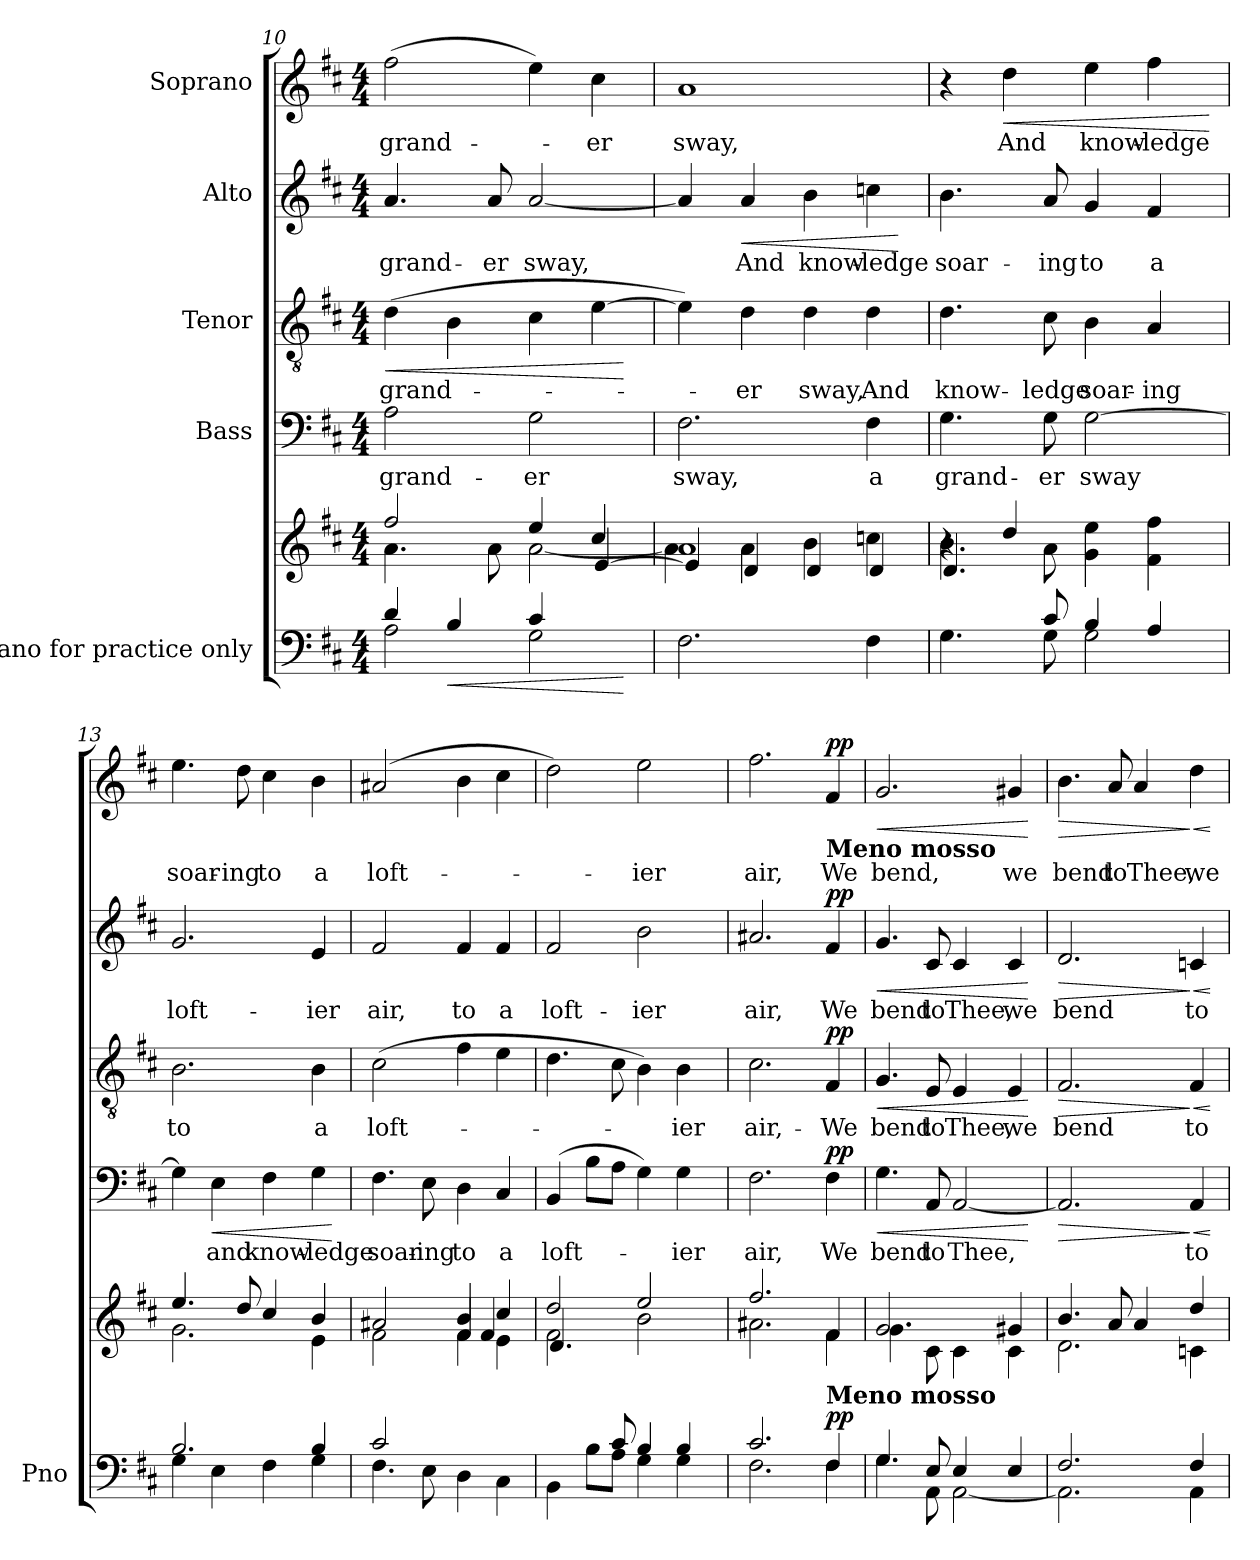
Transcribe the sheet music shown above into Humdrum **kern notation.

**kern	**kern	**dynam	**kern	**text	**dynam	**kern	**text	**dynam	**kern	**text	**dynam	**kern	**text	**dynam
*part5	*part5	*part5	*part4	*part4	*part4	*part3	*part3	*part3	*part2	*part2	*part2	*part1	*part1	*part1
*staff6	*staff5	*staff5/6	*staff4	*staff4	*staff4	*staff3	*staff3	*staff3	*staff2	*staff2	*staff2	*staff1	*staff1	*staff1
*I"Piano for practice only	*	*	*I"Bass	*	*	*I"Tenor	*	*	*I"Alto	*	*	*I"Soprano	*	*
*I'Pno	*	*	*	*	*	*	*	*	*	*	*	*	*	*
*clefF4	*clefG2	*	*clefF4	*	*	*clefGv2	*	*	*clefG2	*	*	*clefG2	*	*
*k[f#c#]	*k[f#c#]	*	*k[f#c#]	*	*	*k[f#c#]	*	*	*k[f#c#]	*	*	*k[f#c#]	*	*
*M4/4	*M4/4	*	*M4/4	*	*	*M4/4	*	*	*M4/4	*	*	*M4/4	*	*
=10	=10	=10	=10	=10	=10	=10	=10	=10	=10	=10	=10	=10	=10	=10
*^	*^	*	*	*	*	*	*	*	*	*	*	*	*	*
*	*	*	*^	*	*	*	*	*	*	*	*	*	*	*	*	*
!	!	!	!	!	!	!	!LO:LY:b	!	!	!LO:LY:b	!LO:HP:b	!	!LO:LY:b	!	!	!LO:LY:b	!
4d/	2A\	2ff#/	4.a\	2.ryy	.	2A\	grand-	.	(4d\	grand-	<	4.a/	grand-	.	(2ff#\	grand-	.
!	!	!	!	!	!LO:HP:b=2	!	!	!	!	!	!	!	!	!	!	!	!
4B/	.	.	.	.	<	.	.	.	4B\	.	.	.	.	.	.	.	.
!	!	!	!	!	!	!	!	!	!	!	!	!	!LO:LY:b	!	!	!	!
.	.	.	8a\	.	.	.	.	.	.	.	.	8a/	-er	.	.	.	.
!	!	!	!	!	!	!	!LO:LY:b	!	!	!	!	!	!LO:LY:b	!	!	!	!
4c#/	2G\	4ee/	[2a\	.	.	2G\	-er	.	4c#\	.	.	[2a/	sway,	.	4ee\)	.	.
!	!	!	!	!	!	!	!	!	!	!	!	!	!	!	!	!LO:LY:b	!
4ryy	.	4cc#/	.	[4e/	.	.	.	.	[4e\	.	.	.	.	.	4cc#\	-er	.
*v	*v	*	*	*	*	*	*	*	*	*	*	*	*	*	*	*	*
*	*v	*v	*v	*	*	*	*	*	*	*	*	*	*	*	*	*
.	.	[	.	.	.	.	.	[	.	.	.	.	.	.
=11	=11	=11	=11	=11	=11	=11	=11	=11	=11	=11	=11	=11	=11	=11
*	*^	*	*	*	*	*	*	*	*	*	*	*	*	*
*	*	*^	*	*	*	*	*	*	*	*	*	*	*	*	*
!	!	!	!	!	!	!LO:LY:b	!	!	!	!	!	!	!	!	!LO:LY:b	!
2.F#\	1a	4a\]	4e/]	.	2.F#\	sway,	.	4e\])	.	.	4a/]	.	.	1a	sway,	.
!	!	!	!	!	!	!	!	!	!LO:LY:b	!	!	!LO:LY:b	!LO:HP:b	!	!	!
.	.	4a\	4d/	.	.	.	.	4d\	-er	.	4a/	And	<	.	.	.
!	!	!	!	!	!	!	!	!	!LO:LY:b	!	!	!LO:LY:b	!	!	!	!
.	.	4b\	4d/	.	.	.	.	4d\	sway,	.	4b\	know-	.	.	.	.
!	!	!	!	!	!	!LO:LY:b	!	!	!LO:LY:b	!	!	!LO:LY:b	!	!	!	!
4F#\	.	4ccn\	4d/	.	4F#\	a	.	4d\	And	.	4ccn\	-ledge	.	.	.	.
*	*v	*v	*v	*	*	*	*	*	*	*	*	*	*	*	*	*
.	.	.	.	.	.	.	.	.	.	.	[	.	.	.
=12	=12	=12	=12	=12	=12	=12	=12	=12	=12	=12	=12	=12	=12	=12
*^	*^	*	*	*	*	*	*	*	*	*	*	*	*	*
*	*	*	*^	*	*	*	*	*	*	*	*	*	*	*	*	*
!	!	!	!	!	!	!	!LO:LY:b	!	!	!LO:LY:b	!	!	!LO:LY:b	!	!	!	!
4.ryy	4.G\	4r	4.b\	4.d/	.	4.G\	grand-	.	4.d\	know-	.	4.b\	soar-	.	4r	.	.
!	!	!	!	!	!	!	!	!	!	!	!	!	!	!	!	!LO:LY:b	!LO:HP:b
.	.	4dd/	.	.	.	.	.	.	.	.	.	.	.	.	4dd\	And	<
!	!	!	!	!	!	!	!LO:LY:b	!	!	!LO:LY:b	!	!	!LO:LY:b	!	!	!	!
8c#/	8G\	.	8a\	2ryy	.	8G\	-er	.	8c#\	-ledge	.	8a/	-ing	.	.	.	.
!	!	!	!	!	!	!	!LO:LY:b	!	!	!LO:LY:b	!	!	!LO:LY:b	!	!	!LO:LY:b	!
4B/	2G\	4g\ 4ee\	2ryy	.	.	[2G\	sway	.	4B\	soar-	.	4g/	to	.	4ee\	know-	.
!	!	!	!	!	!	!	!	!	!	!LO:LY:b	!	!	!LO:LY:b	!	!	!LO:LY:b	!
4A/	.	4f#\ 4ff#\	.	.	.	.	.	.	4A/	-ing	.	4f#/	a	.	4ff#\	-ledge	.
.	.	.	.	8ryy	.	.	.	.	.	.	.	.	.	.	.	.	.
*v	*v	*	*	*	*	*	*	*	*	*	*	*	*	*	*	*	*
*	*v	*v	*v	*	*	*	*	*	*	*	*	*	*	*	*	*
.	.	.	.	.	.	.	.	.	.	.	.	.	.	[
!!LO:LB:g=z
=13	=13	=13	=13	=13	=13	=13	=13	=13	=13	=13	=13	=13	=13	=13
*^	*^	*	*	*	*	*	*	*	*	*	*	*	*	*
!	!	!	!	!	!	!	!	!	!LO:LY:b	!	!	!LO:LY:b	!	!	!LO:LY:b	!
2.B/	4G\	4.ee/	2.g\	.	4G\]	.	.	2.B\	to	.	2.g/	loft-	.	4.ee\	soar-	.
!	!	!	!	!	!	!LO:LY:b	!LO:HP:b	!	!	!	!	!	!	!	!	!
.	4E\	.	.	.	4E\	and	<	.	.	.	.	.	.	.	.	.
!	!	!	!	!	!	!	!	!	!	!	!	!	!	!	!LO:LY:b	!
.	.	8dd/	.	.	.	.	.	.	.	.	.	.	.	8dd\	-ing	.
!	!	!	!	!	!	!LO:LY:b	!	!	!	!	!	!	!	!	!LO:LY:b	!
.	4F#\	4cc#/	.	.	4F#\	know-	.	.	.	.	.	.	.	4cc#\	to	.
!	!	!	!	!	!	!LO:LY:b	!	!	!LO:LY:b	!	!	!LO:LY:b	!	!	!LO:LY:b	!
4B/	4G\	4b/	4e\	.	4G\	-ledge	.	4B\	a	.	4e/	-ier	.	4b\	a	.
*v	*v	*	*	*	*	*	*	*	*	*	*	*	*	*	*	*
*	*v	*v	*	*	*	*	*	*	*	*	*	*	*	*	*
.	.	.	.	.	[	.	.	.	.	.	.	.	.	.
=14	=14	=14	=14	=14	=14	=14	=14	=14	=14	=14	=14	=14	=14	=14
*^	*^	*	*	*	*	*	*	*	*	*	*	*	*	*
*	*	*	*^	*	*	*	*	*	*	*	*	*	*	*	*	*
!	!	!	!	!	!	!	!LO:LY:b	!	!	!LO:LY:b	!	!	!LO:LY:b	!	!	!LO:LY:b	!
2c#/	4.F#\	2a#X/	2f#\	2ryy	.	4.F#\	soar-	.	(2c#\	loft-	.	2f#/	air,	.	(2a#X/	loft-	.
!	!	!	!	!	!	!	!LO:LY:b	!	!	!	!	!	!	!	!	!	!
.	8E\	.	.	.	.	8E\	-ing	.	.	.	.	.	.	.	.	.	.
!	!	!	!	!	!	!	!LO:LY:b	!	!	!	!	!	!LO:LY:b	!	!	!	!
2ryy	4D\	4b/	4f#\	4f#/	.	4D\	to	.	4f#\	.	.	4f#/	to	.	4b\	.	.
!	!	!	!	!	!	!	!LO:LY:b	!	!	!	!	!	!LO:LY:b	!	!	!	!
.	4C#\	4cc#/	4e\	4f#/	.	4C#/	a	.	4e\	.	.	4f#/	a	.	4cc#\	.	.
=15	=15	=15	=15	=15	=15	=15	=15	=15	=15	=15	=15	=15	=15	=15	=15	=15	=15
!	!	!	!	!	!	!	!LO:LY:b	!	!	!	!	!	!LO:LY:b	!	!	!	!
4.ryy	4BB\	2dd/	2f#\	4.d/	.	(4BB/	loft-	.	4.d\	.	.	2f#/	loft-	.	2dd\)	.	.
.	8B\L	.	.	.	.	8B\L	.	.	.	.	.	.	.	.	.	.	.
8c#/	8A\J	.	.	2ryy	.	8A\J	.	.	8c#\	.	.	.	.	.	.	.	.
!	!	!	!	!	!	!	!	!	!	!	!	!	!LO:LY:b	!	!	!LO:LY:b	!
4B/	4G\	2ee/	2b\	.	.	4G\)	.	.	4B\)	.	.	2b\	-ier	.	2ee\	-ier	.
!	!	!	!	!	!	!	!LO:LY:b	!	!	!LO:LY:b	!	!	!	!	!	!	!
4B/	4G\	.	.	.	.	4G\	-ier	.	4B\	-ier	.	.	.	.	.	.	.
.	.	.	.	8ryy	.	.	.	.	.	.	.	.	.	.	.	.	.
=16	=16	=16	=16	=16	=16	=16	=16	=16	=16	=16	=16	=16	=16	=16	=16	=16	=16
!	!	!	!	!	!	!	!LO:LY:b	!	!	!LO:LY:b	!	!	!LO:LY:b	!	!	!LO:LY:b	!
*	*	*	*v	*v	*	*	*	*	*	*	*	*	*	*	*	*	*
2.c#/	2.F#\	2.ff#/	2.a#X\	.	2.F#\	air,	.	2.c#\	air,-	.	2.a#X/	air,	.	2.ff#\	air,	.
!	!	!	!	!	!	!	!	!	!	!	!	!	!	!LO:TX:b:B:t=Meno mosso	!	!
!	!	!LO:TX:b:B:t=Meno mosso	!	!	!	!	!	!	!	!	!	!	!	!	!	!
!	!	!	!	!LO:DY:a=2	!	!LO:LY:b	!LO:DY:a	!	!LO:LY:b	!LO:DY:a	!	!LO:LY:b	!LO:DY:a	!	!LO:LY:b	!LO:DY:a
4F#/	4F#\	4f#/	4f#\	pp	4F#\	We	pp	4F#/	-We	pp	4f#/	We	pp	4f#/	We	pp
=17	=17	=17	=17	=17	=17	=17	=17	=17	=17	=17	=17	=17	=17	=17	=17	=17
!	!	!	!	!	!	!LO:LY:b	!LO:HP:b	!	!LO:LY:b	!LO:HP:b	!	!LO:LY:b	!LO:HP:b	!	!LO:LY:b	!LO:HP:b
4.G/	4.G\	2.g/	4.g\	.	4.G\	bend	<	4.G/	bend	<	4.g/	bend	<	2.g/	bend,	<
!	!	!	!	!	!	!LO:LY:b	!	!	!LO:LY:b	!	!	!LO:LY:b	!	!	!	!
8E/	8AA\	.	8c#\	.	8AA/	to	.	8E/	to	.	8c#/	to	.	.	.	.
!	!	!	!	!	!	!LO:LY:b	!	!	!LO:LY:b	!	!	!LO:LY:b	!	!	!	!
4E/	[2AA\	.	4c#\	.	[2AA/	Thee,	.	4E/	Thee,	.	4c#/	Thee,	.	.	.	.
!	!	!	!	!	!	!	!	!	!LO:LY:b	!	!	!LO:LY:b	!	!	!LO:LY:b	!
4E/	.	4g#X/	4c#\	.	.	.	.	4E/	we	.	4c#/	we	.	4g#X/	we	.
*v	*v	*	*	*	*	*	*	*	*	*	*	*	*	*	*	*
*	*v	*v	*	*	*	*	*	*	*	*	*	*	*	*	*
.	.	.	.	.	[	.	.	[	.	.	[	.	.	[
!!LO:PB:g=z
=18	=18	=18	=18	=18	=18	=18	=18	=18	=18	=18	=18	=18	=18	=18
*^	*^	*	*	*	*	*	*	*	*	*	*	*	*	*
!	!	!	!	!	!	!	!LO:HP:b	!	!LO:LY:b	!LO:HP:b	!	!LO:LY:b	!LO:HP:b	!	!LO:LY:b	!LO:HP:b
2.F#/	2.AA\]	4.b/	2.d\	.	2.AA/]	.	>	2.F#/	bend	>	2.d/	bend	>	4.b\	bend	>
!	!	!	!	!	!	!	!	!	!	!	!	!	!	!	!LO:LY:b	!
.	.	8a/	.	.	.	.	.	.	.	.	.	.	.	8a/	to	.
!	!	!	!	!	!	!	!	!	!	!	!	!	!	!	!LO:LY:b	!
.	.	4a/	.	.	.	.	.	.	.	.	.	.	.	4a/	Thee,	.
!	!	!	!	!	!	!LO:LY:b	!LO:HP:n=1:b	!	!LO:LY:b	!LO:HP:n=1:b	!	!LO:LY:b	!LO:HP:n=1:b	!	!LO:LY:b	!LO:HP:n=1:b
4F#/	4AA\	4dd/	4cn\	.	4AA/	to	] <	4F#/	to	] <	4cn/	to	] <	4dd\	we	] <
*v	*v	*	*	*	*	*	*	*	*	*	*	*	*	*	*	*
*	*v	*v	*	*	*	*	*	*	*	*	*	*	*	*	*
.	.	.	.	.	[	.	.	[	.	.	[	.	.	[
=	=	=	=	=	=	=	=	=	=	=	=	=	=	=
*-	*-	*-	*-	*-	*-	*-	*-	*-	*-	*-	*-	*-	*-	*-
